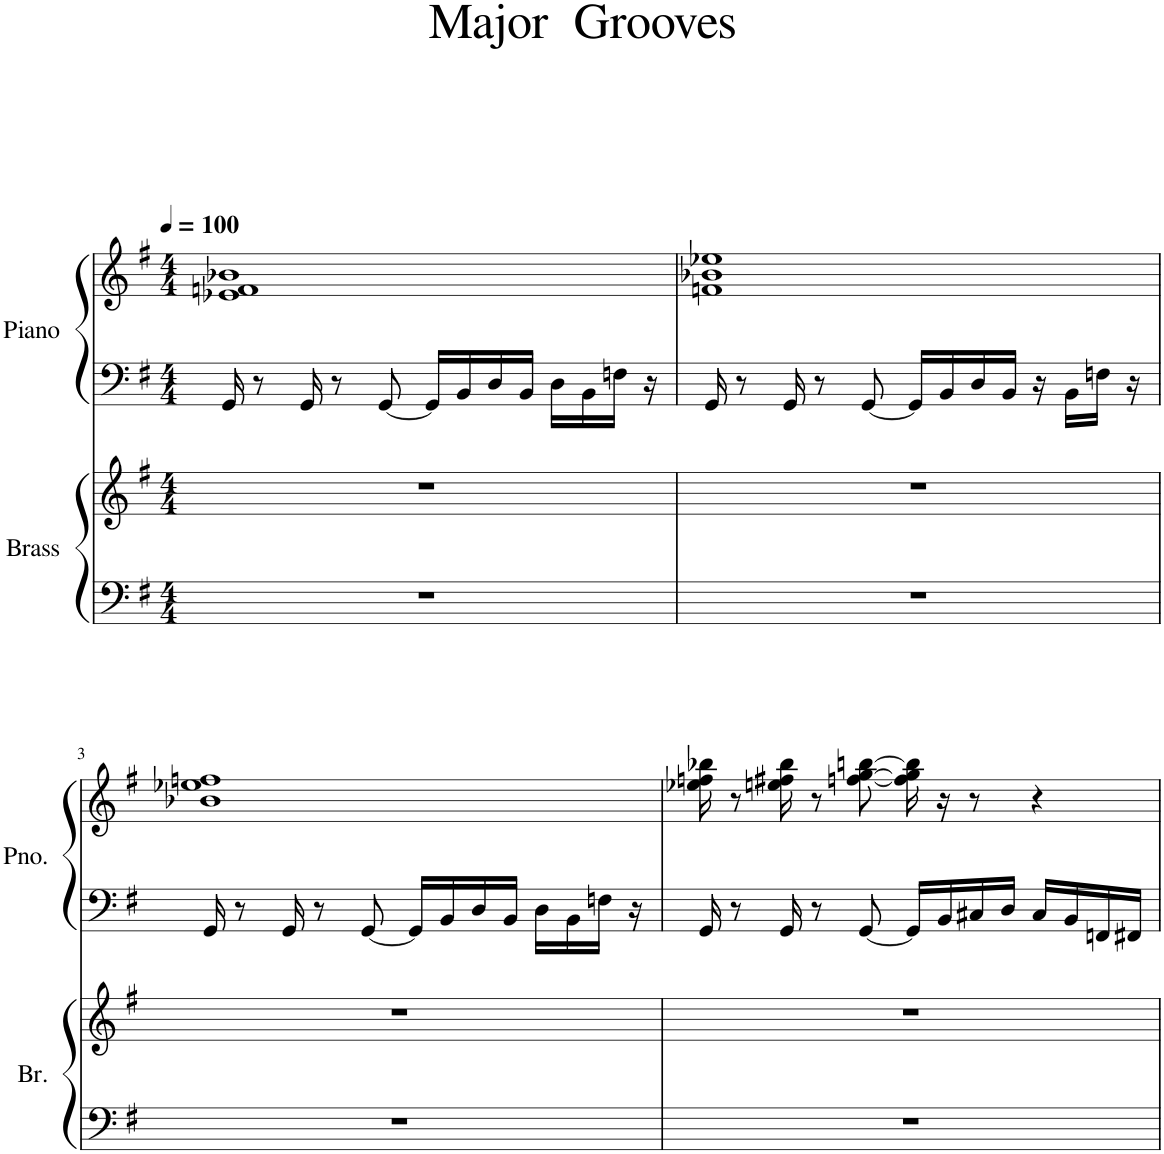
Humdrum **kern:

**kern	**kern	**kern	**kern
*part2	*part2	*part1	*part1
*staff4	*staff3	*staff2	*staff1
*I"Brass	*	*I"Piano	*
*I'Br.	*	*I'Pno.	*
*clefF4	*clefG2	*clefF4	*clefG2
*k[f#]	*k[f#]	*k[f#]	*k[f#]
*M4/4	*M4/4	*M4/4	*M4/4
*MM100	*MM100	*MM100	*MM100
=1	=1	=1	=1
1r	1r	16GG/	1e-X 1fn 1b-X
.	.	8r	.
.	.	16GG/	.
.	.	8r	.
.	.	[8GG/	.
.	.	16GG/LL]	.
.	.	16BB/	.
.	.	16D/	.
.	.	16BB/JJ	.
.	.	16D\LL	.
.	.	16BB\	.
.	.	16Fn\JJ	.
.	.	16r	.
=2	=2	=2	=2
1r	1r	16GG/	1fn 1b-X 1ee-X
.	.	8r	.
.	.	16GG/	.
.	.	8r	.
.	.	[8GG/	.
.	.	16GG/LL]	.
.	.	16BB/	.
.	.	16D/	.
.	.	16BB/JJ	.
.	.	16r	.
.	.	16BB\LL	.
.	.	16Fn\JJ	.
.	.	16r	.
!!LO:LB:g=z
=3	=3	=3	=3
1r	1r	16GG/	1b-X 1ee-X 1ffn
.	.	8r	.
.	.	16GG/	.
.	.	8r	.
.	.	[8GG/	.
.	.	16GG/LL]	.
.	.	16BB/	.
.	.	16D/	.
.	.	16BB/JJ	.
.	.	16D\LL	.
.	.	16BB\	.
.	.	16Fn\JJ	.
.	.	16r	.
=4	=4	=4	=4
1r	1r	16GG/	16ee-X\ 16ffn\ 16bb-X\
.	.	8r	8r
.	.	16GG/	16een\ 16ff#X\ 16bb-\
.	.	8r	8r
.	.	[8GG/	[8ffn\ [8gg\ [8bbn\
.	.	16GG/LL]	16ff\] 16gg\] 16bb\]
.	.	16BB/	16r
.	.	16C#X/	8r
.	.	16D/JJ	.
.	.	16C#/LL	4r
.	.	16BB/	.
.	.	16FFn/	.
.	.	16FF#X/JJ	.
=	=	=	=
*-	*-	*-	*-
